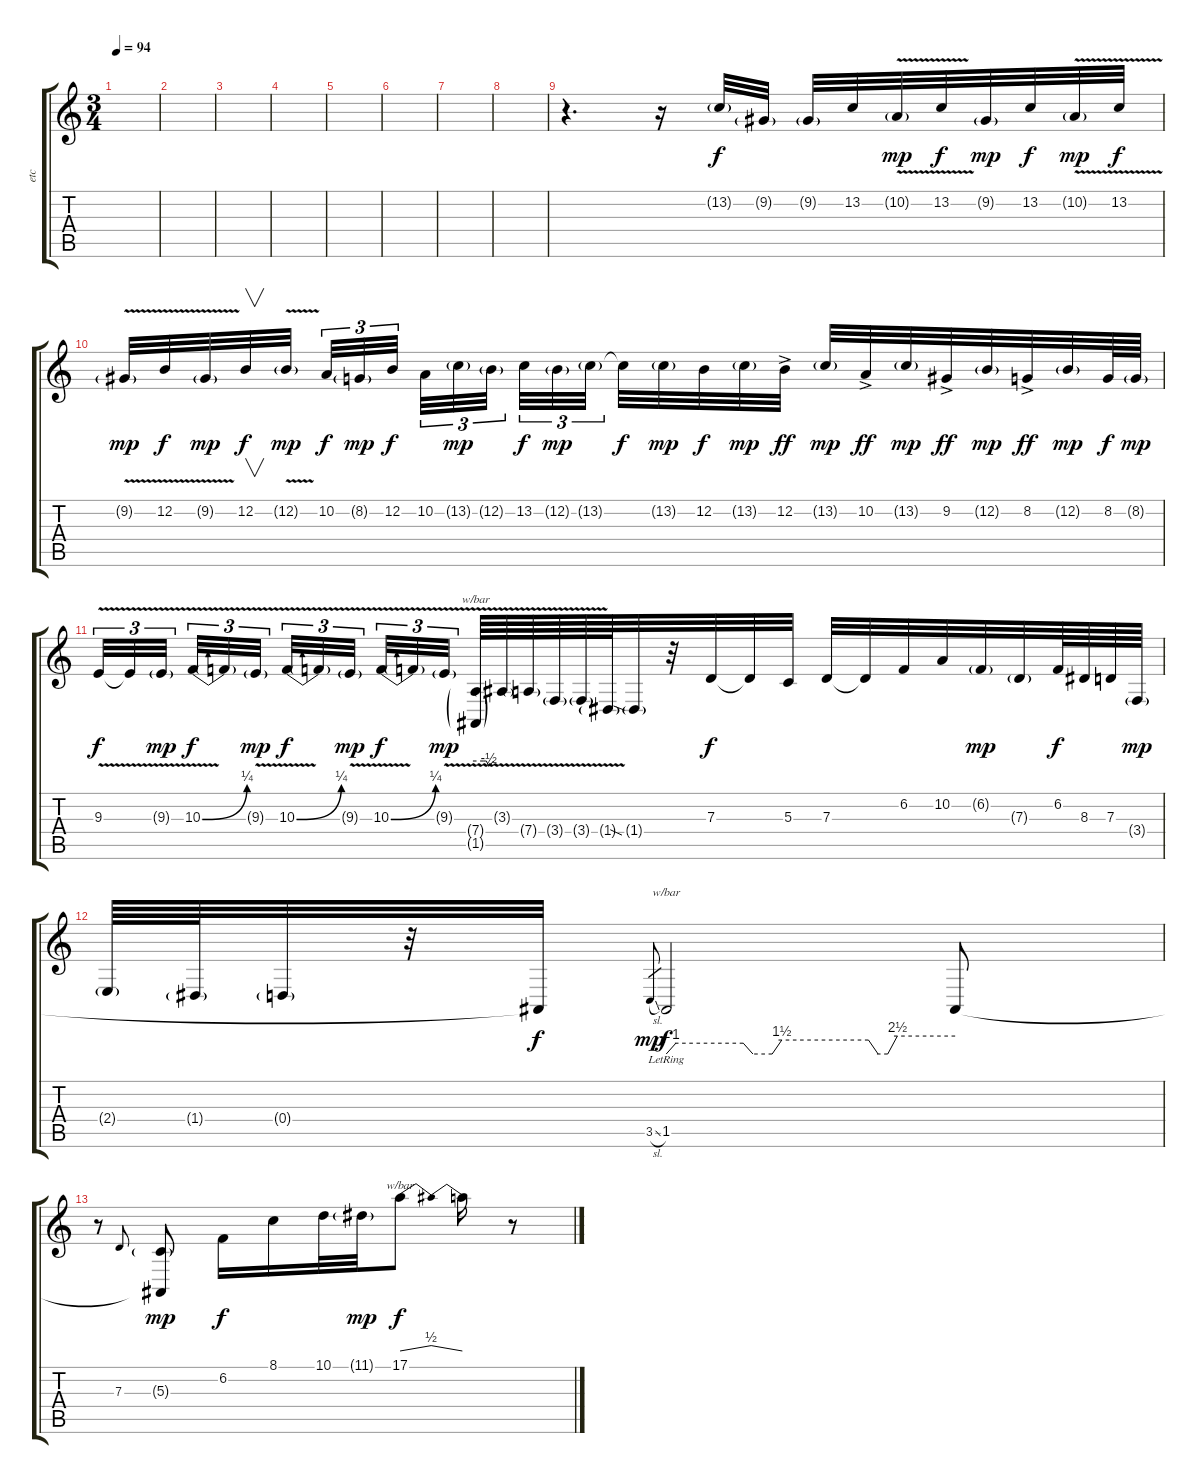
\track ("etc" "etc") {instrument tenorsax}
\staff {score tabs}
\tuning (E4 B3 G3 D3 A2 E2) {hide}
\ts (3 4)
\tempo 94
\clef g2
\ks c
|
|
|
|
|
|
|
|
r.4{d} r.16 13.2{g}.32 9.2{g}.32 9.2{g}.32 13.2.32{dy f} 10.2{v g}.32{dy mp} 13.2{v}.32{dy f} 9.2{g}.32{dy mp} 13.2.32{dy f volume 15} 10.2{v g}.32{dy mp} 13.2{v}.32{dy f} |
9.2{v g}.32{dy mp} 12.2{v}.32{dy f} 9.2{v g}.32{dy mp} 12.2.32{v dy f} 12.2{v g}.32{dy mp volume 12 beam splitsecondary} 10.2.32{tu (3 2) dy f} 8.2{g}.32{tu (3 2) dy mp} 12.2.32{tu (3 2) dy f beam splitsecondary} 10.2.32{tu (3 2)} 13.2{g}.32{tu (3 2) dy mp} 12.2{g}.32{tu (3 2) beam splitsecondary} 13.2.32{tu (3 2) dy f} 12.2{g}.32{tu (3 2) dy mp} 13.2{g}.32{tu (3 2) beam splitsecondary} 13.2{t}.32{dy f} 13.2{g}.32{dy mp} 12.2.32{dy f} 13.2{g}.32{dy mp} 12.2{ac}.32{dy ff volume 14} 13.2{g}.32{dy mp} 10.2{ac}.32{dy ff} 13.2{g}.32{dy mp} 9.2{ac}.32{dy ff} 12.2{g}.32{dy mp} 8.2{ac}.32{dy ff} 12.2{g}.32{dy mp} 8.2.64{dy f} 8.2{g}.64{dy mp} |
9.3{v}.32{tu (3 2) dy f volume 12} 9.3{t}.32{tu (3 2)} 9.3{v g}.32{tu (3 2) dy mp beam splitsecondary} 10.3{be (bend 0 0 60 1) v}.32{tu (3 2) dy f} 10.3{t}.32{tu (3 2)} 9.3{v g}.32{tu (3 2) dy mp beam splitsecondary} 10.3{be (bend 0 0 60 1) v}.32{tu (3 2) dy f} 10.3{t}.32{tu (3 2)} 9.3{v g}.32{tu (3 2) dy mp beam splitsecondary} 10.3{be (bend 0 0 60 1) v}.32{tu (3 2) dy f} 10.3{t}.32{tu (3 2)} 9.3{v g}.32{tu (3 2) dy mp} (7.4{v g} 1.5{g}).64{tbe (custom default 0 0 27 0 32 0 36 0 44 -2 60 0)} 3.3{v g}.64 7.4{v g}.64 3.4{v g}.64 3.4{v g}.64 1.4{v g}.64 1.4{sia g}.32 r.32 7.3.32{dy f} 7.3{t}.32 5.3.32 7.3.32 7.3{t}.32 6.2.32 10.2.32 6.2{g}.32{dy mp} 7.3{g}.32 6.2.64{dy f} 8.3.64 7.3.64 3.4{g}.64{dy mp} |
2.4{g}.64 1.4{g}.64 0.4{g}.32 r.32 1.5{t}.32{dy f} 3.5{sl}.8{gr dy mp} 1.5{lr}.2{tbe (custom default 0 0 2 4 16 4 18 0 22 0 24 6 42 6 44 0 46 0 48 10 60 10) dy f} 1.5{t}.8 |
r.8 7.3.8{gr onbeat} (5.3{g} 1.5{t}).8{dy mp} 6.2.16{dy f} 8.1.16 10.1.32 11.1{g}.32{dy mp} 17.1.8{tbe (dip default 0 0 25 2 50 2 60 0) dy f} 17.1{t}.16 r.8
